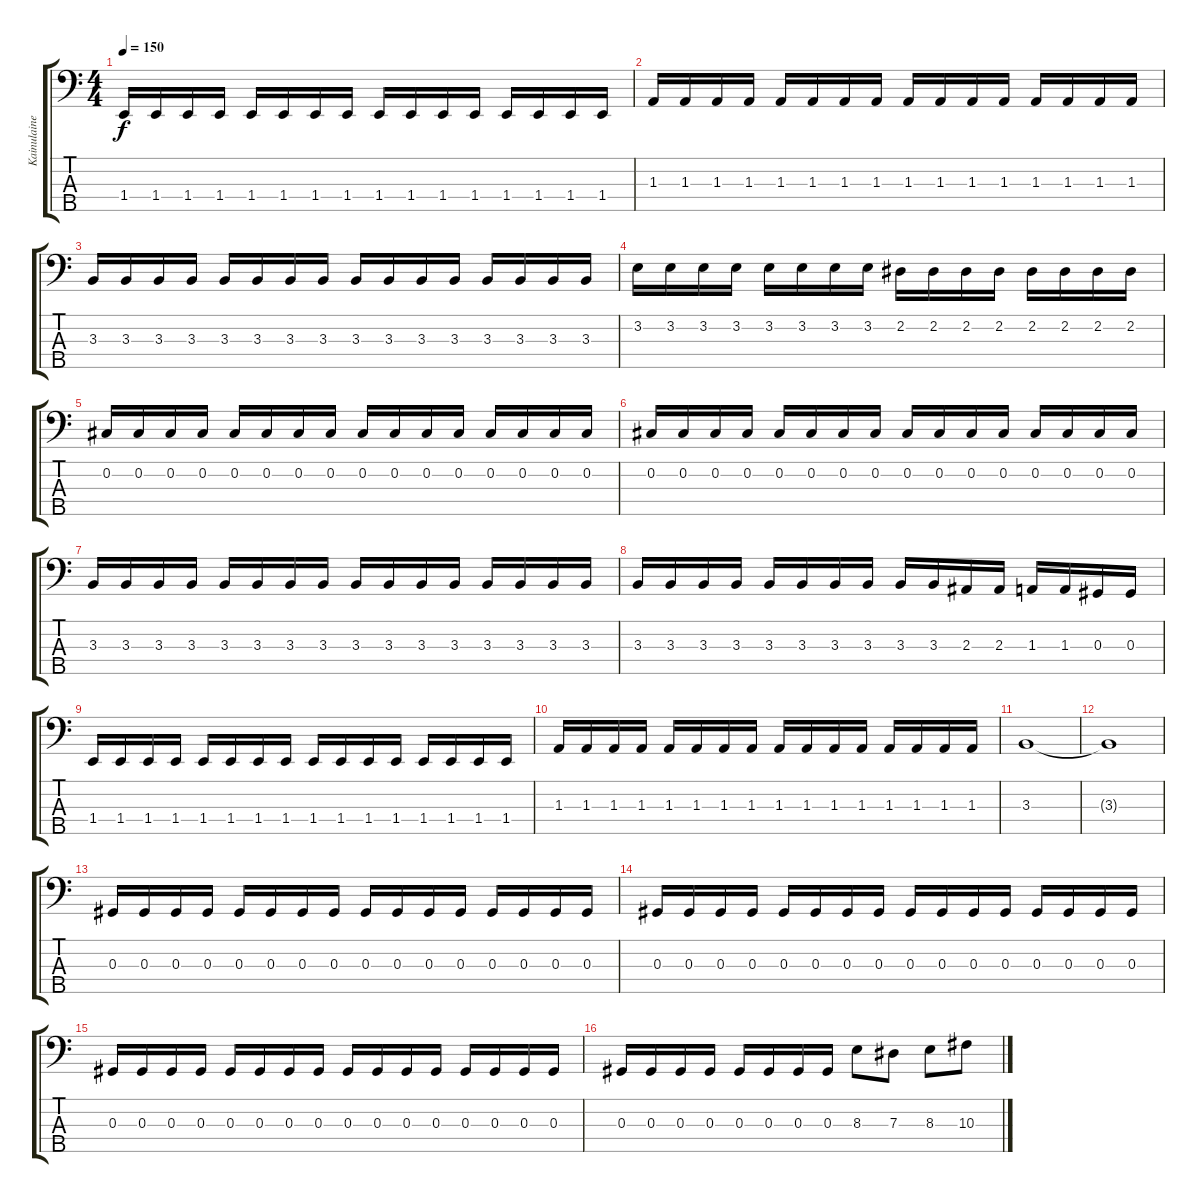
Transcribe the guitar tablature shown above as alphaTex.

\track ("Kainulainen" "Kainulaine") {instrument electricbassfinger}
\staff {score tabs}
\tuning (Gb2 Db2 Ab1 Eb1 Bb0) {hide}
\ts (4 4)
\tempo 150
\clef f4
\ks c
1.4.16{dy f} 1.4.16 1.4.16 1.4.16 1.4.16 1.4.16 1.4.16 1.4.16 1.4.16 1.4.16 1.4.16 1.4.16 1.4.16 1.4.16 1.4.16 1.4.16 |
1.3.16 1.3.16 1.3.16 1.3.16 1.3.16 1.3.16 1.3.16 1.3.16 1.3.16 1.3.16 1.3.16 1.3.16 1.3.16 1.3.16 1.3.16 1.3.16 |
3.3.16 3.3.16 3.3.16 3.3.16 3.3.16 3.3.16 3.3.16 3.3.16 3.3.16 3.3.16 3.3.16 3.3.16 3.3.16 3.3.16 3.3.16 3.3.16 |
3.2.16 3.2.16 3.2.16 3.2.16 3.2.16 3.2.16 3.2.16 3.2.16 2.2.16 2.2.16 2.2.16 2.2.16 2.2.16 2.2.16 2.2.16 2.2.16 |
0.2.16 0.2.16 0.2.16 0.2.16 0.2.16 0.2.16 0.2.16 0.2.16 0.2.16 0.2.16 0.2.16 0.2.16 0.2.16 0.2.16 0.2.16 0.2.16 |
0.2.16 0.2.16 0.2.16 0.2.16 0.2.16 0.2.16 0.2.16 0.2.16 0.2.16 0.2.16 0.2.16 0.2.16 0.2.16 0.2.16 0.2.16 0.2.16 |
3.3.16 3.3.16 3.3.16 3.3.16 3.3.16 3.3.16 3.3.16 3.3.16 3.3.16 3.3.16 3.3.16 3.3.16 3.3.16 3.3.16 3.3.16 3.3.16 |
3.3.16 3.3.16 3.3.16 3.3.16 3.3.16 3.3.16 3.3.16 3.3.16 3.3.16 3.3.16 2.3.16 2.3.16 1.3.16 1.3.16 0.3.16 0.3.16 |
1.4.16 1.4.16 1.4.16 1.4.16 1.4.16 1.4.16 1.4.16 1.4.16 1.4.16 1.4.16 1.4.16 1.4.16 1.4.16 1.4.16 1.4.16 1.4.16 |
1.3.16 1.3.16 1.3.16 1.3.16 1.3.16 1.3.16 1.3.16 1.3.16 1.3.16 1.3.16 1.3.16 1.3.16 1.3.16 1.3.16 1.3.16 1.3.16 |
3.3.1 |
3.3{t}.1 |
0.3.16 0.3.16 0.3.16 0.3.16 0.3.16 0.3.16 0.3.16 0.3.16 0.3.16 0.3.16 0.3.16 0.3.16 0.3.16 0.3.16 0.3.16 0.3.16 |
0.3.16 0.3.16 0.3.16 0.3.16 0.3.16 0.3.16 0.3.16 0.3.16 0.3.16 0.3.16 0.3.16 0.3.16 0.3.16 0.3.16 0.3.16 0.3.16 |
0.3.16 0.3.16 0.3.16 0.3.16 0.3.16 0.3.16 0.3.16 0.3.16 0.3.16 0.3.16 0.3.16 0.3.16 0.3.16 0.3.16 0.3.16 0.3.16 |
0.3.16 0.3.16 0.3.16 0.3.16 0.3.16 0.3.16 0.3.16 0.3.16 8.3.8 7.3.8 8.3.8 10.3.8
